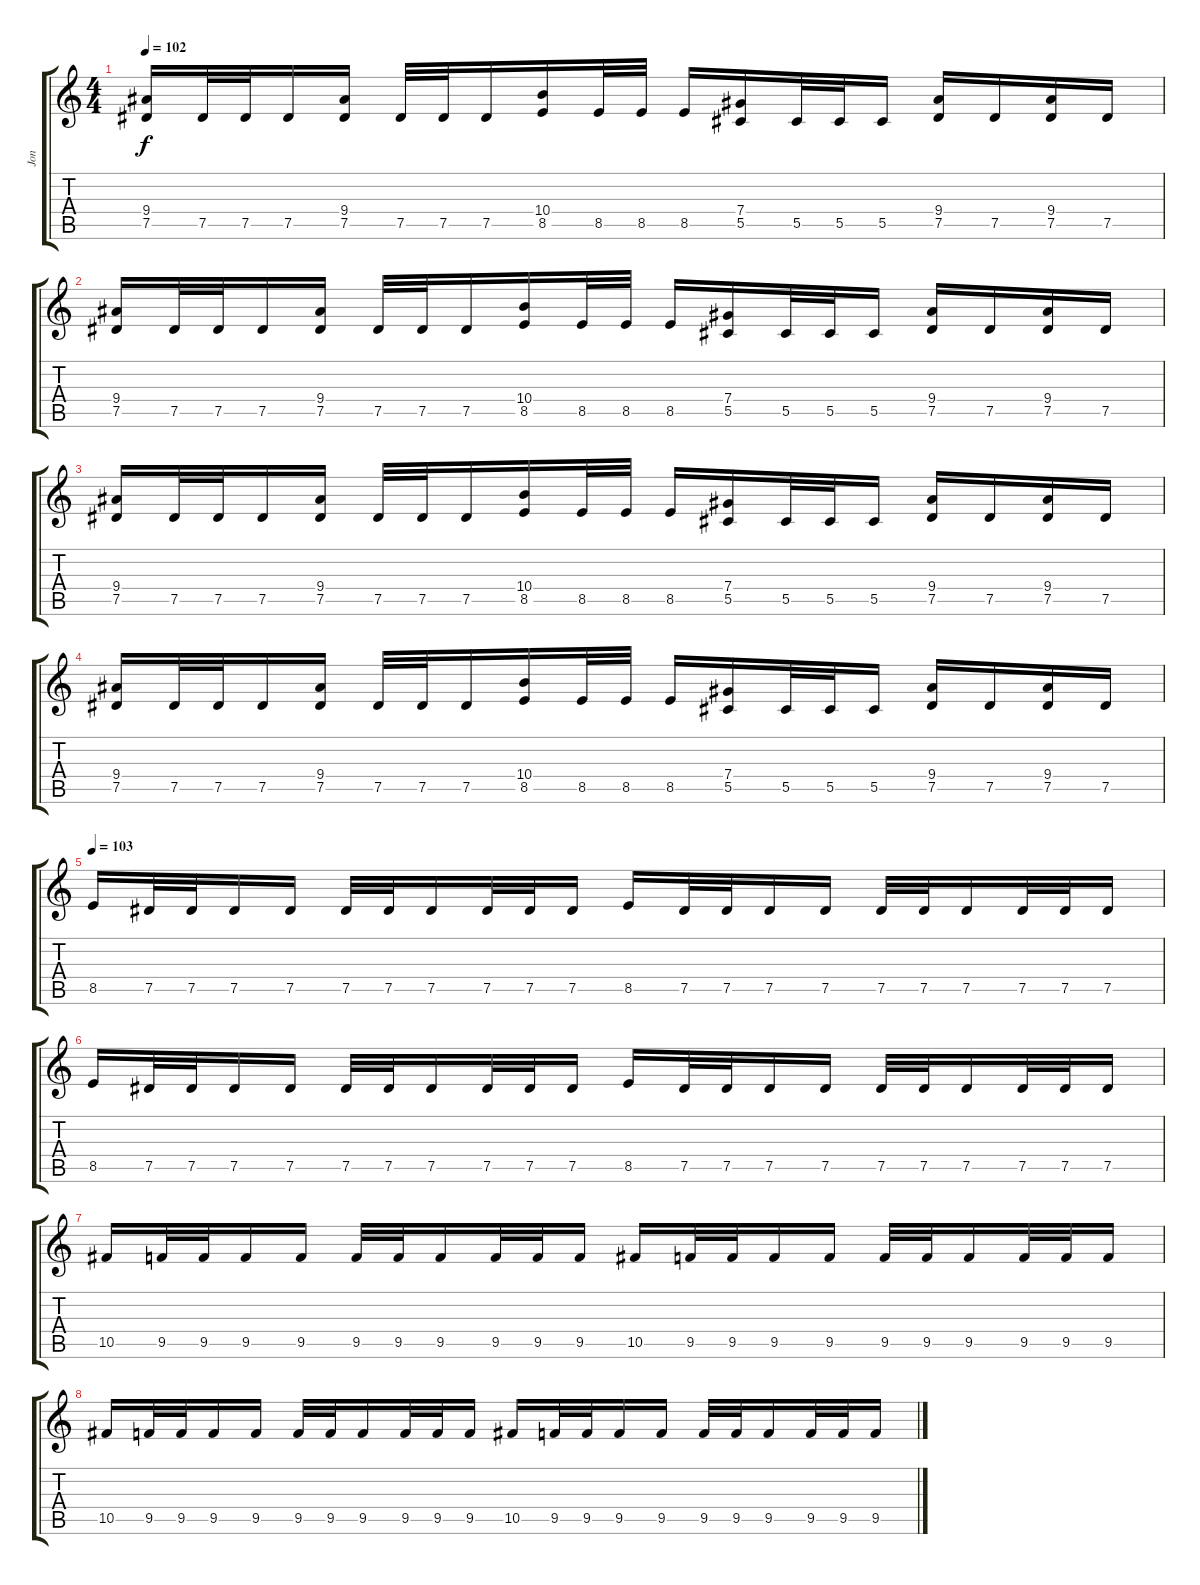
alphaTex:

\track ("Jon" "Jon") {instrument distortionguitar}
\staff {score tabs}
\tuning (Eb4 Bb3 Gb3 Db3 Ab2 Eb2) {hide}
\ts (4 4)
\tempo 102
\clef g2
\ks c
(9.4 7.5).16{dy f} 7.5.32 7.5.32 7.5.16 (9.4 7.5).16 7.5.32 7.5.32 7.5.16 (10.4 8.5).16 8.5.32 8.5.32 8.5.16 (7.4 5.5).16 5.5.32 5.5.32 5.5.16 (9.4 7.5).16 7.5.16 (9.4 7.5).16 7.5.16 |
(9.4 7.5).16 7.5.32 7.5.32 7.5.16 (9.4 7.5).16 7.5.32 7.5.32 7.5.16 (10.4 8.5).16 8.5.32 8.5.32 8.5.16 (7.4 5.5).16 5.5.32 5.5.32 5.5.16 (9.4 7.5).16 7.5.16 (9.4 7.5).16 7.5.16 |
(9.4 7.5).16 7.5.32 7.5.32 7.5.16 (9.4 7.5).16 7.5.32 7.5.32 7.5.16 (10.4 8.5).16 8.5.32 8.5.32 8.5.16 (7.4 5.5).16 5.5.32 5.5.32 5.5.16 (9.4 7.5).16 7.5.16 (9.4 7.5).16 7.5.16 |
(9.4 7.5).16 7.5.32 7.5.32 7.5.16 (9.4 7.5).16 7.5.32 7.5.32 7.5.16 (10.4 8.5).16 8.5.32 8.5.32 8.5.16 (7.4 5.5).16 5.5.32 5.5.32 5.5.16 (9.4 7.5).16 7.5.16 (9.4 7.5).16 7.5.16 |
\tempo 103
8.5.16 7.5.32 7.5.32 7.5.16 7.5.16 7.5.32 7.5.32 7.5.16 7.5.32 7.5.32 7.5.16 8.5.16 7.5.32 7.5.32 7.5.16 7.5.16 7.5.32 7.5.32 7.5.16 7.5.32 7.5.32 7.5.16 |
8.5.16 7.5.32 7.5.32 7.5.16 7.5.16 7.5.32 7.5.32 7.5.16 7.5.32 7.5.32 7.5.16 8.5.16 7.5.32 7.5.32 7.5.16 7.5.16 7.5.32 7.5.32 7.5.16 7.5.32 7.5.32 7.5.16 |
10.5.16 9.5.32 9.5.32 9.5.16 9.5.16 9.5.32 9.5.32 9.5.16 9.5.32 9.5.32 9.5.16 10.5.16 9.5.32 9.5.32 9.5.16 9.5.16 9.5.32 9.5.32 9.5.16 9.5.32 9.5.32 9.5.16 |
10.5.16 9.5.32 9.5.32 9.5.16 9.5.16 9.5.32 9.5.32 9.5.16 9.5.32 9.5.32 9.5.16 10.5.16 9.5.32 9.5.32 9.5.16 9.5.16 9.5.32 9.5.32 9.5.16 9.5.32 9.5.32 9.5.16
